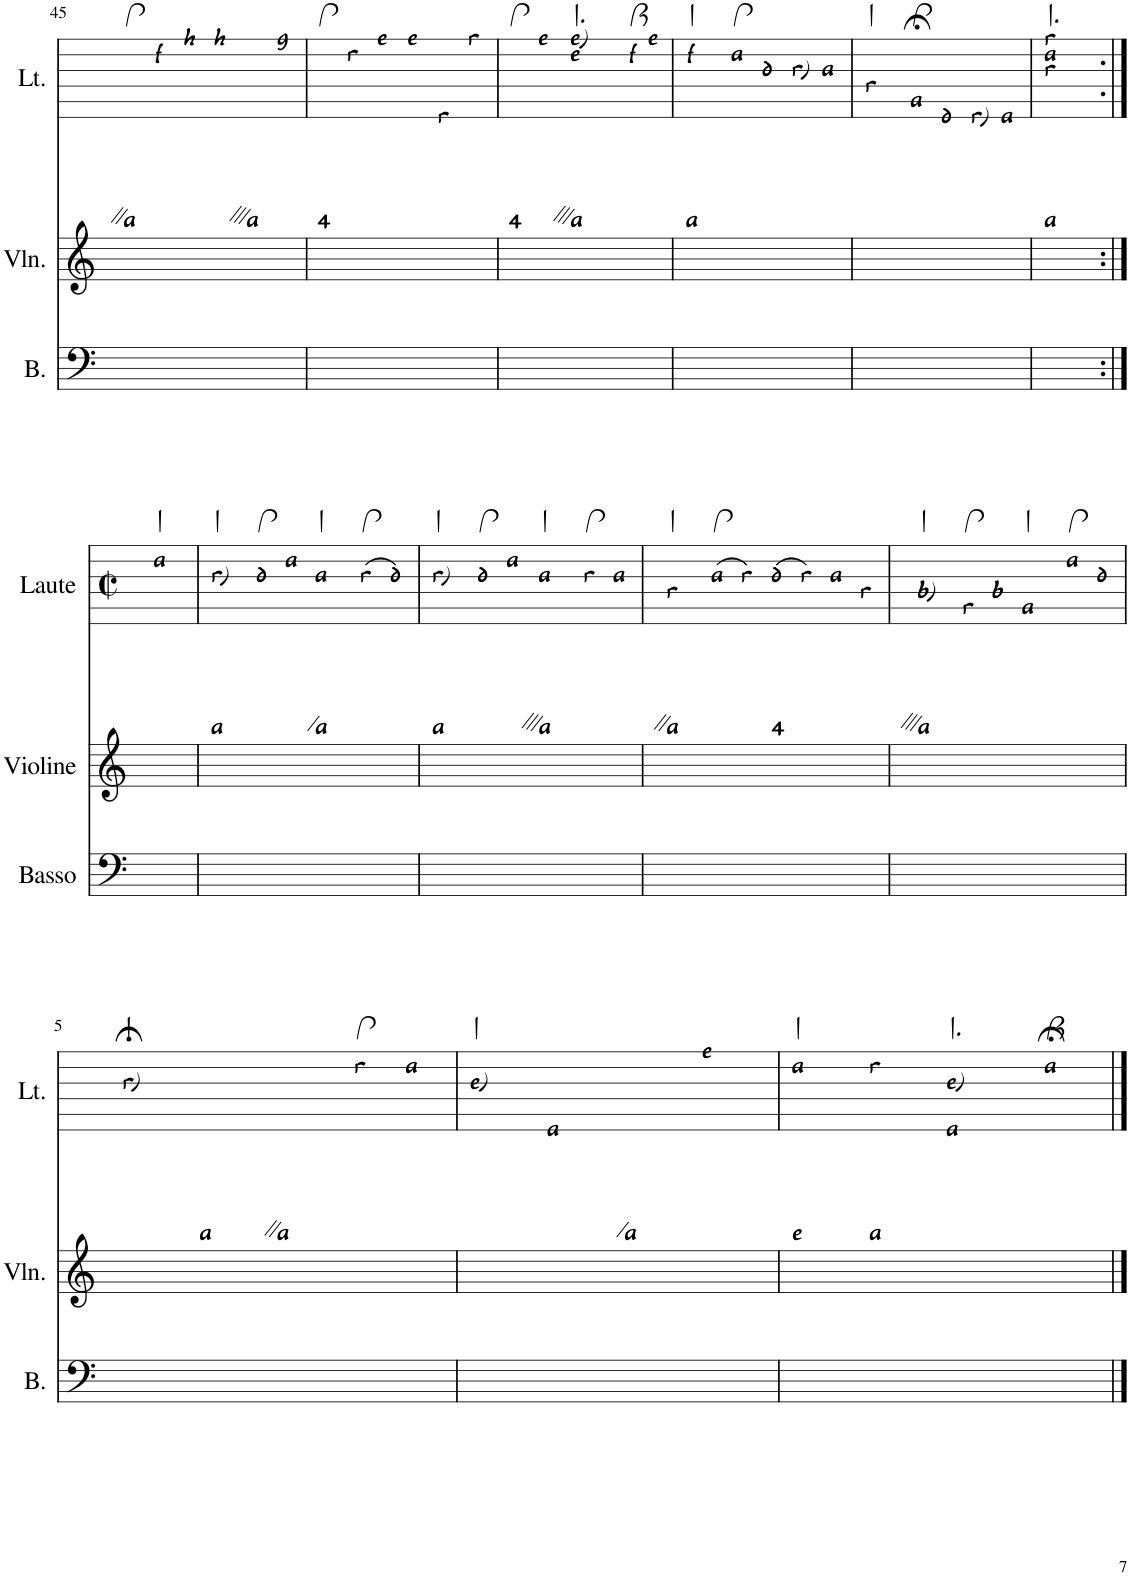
**kern	**kern	**kern
*part3	*part2	*part1
*staff3	*staff2	*staff1
*I"Basso	*I"Violine	*I"Laute
*I'B.	*I'Vln.	*I'Lt.
!!LO:PB:g=z
*clefF4	*clefG2	*
*k[]	*k[]	*k[f#]
*	*	*M3/4
=45	=45	=45
1r	1r	8EEL
.	.	8gJ
.	.	8ccL
.	.	8ccJ
.	.	8DDL
.	.	8bJ
.	.	4ryy
=46	=46	=46
1r	1r	8CCL
.	.	8eJ
.	.	8aL
.	.	8aJ
.	.	8BBL
.	.	8gJ
.	.	4ryy
=47	=47	=47
1r	1r	8CCL
.	.	8aJ
.	.	4.DD 4.f# 4.a
.	.	16gLL
.	.	16aJJ
.	.	4ryy
=48	=48	=48
1r	1r	4GG 4g
.	.	8dL
.	.	8cJ
.	.	8BL
.	.	8AJ
.	.	4ryy
=49	=49	=49
1r	1r	4G
.	.	8D;<L
.	.	8CJ
.	.	8BBL
.	.	8AAJ
.	.	4ryy
=50	=50	=50
1r	1r	4.GG 4.B 4.d 4.g
.	.	2ryy
.	.	8ryy
!!LO:LB:g=z
=:|!	=:|!	=:|!
*	*	*stria6
*	*	*M2/2
*	*	*met(c|)
1r	1r	4d
.	.	2.ryy
=1	=1	=1
1r	1r	4GG 4B
.	.	8cL
.	.	8dJ
.	.	4FF# 4A
.	.	(8BL
.	.	8cJ)
=2	=2	=2
1r	1r	4GG 4B
.	.	8cL
.	.	8dJ
.	.	4DD 4A
.	.	8BL
.	.	8AJ
=3	=3	=3
*	*	*^
1r	1r	4EE 4G	2ryy
.	.	(8AL	.
.	.	8BJ)	.
.	.	(8cL	8CC
.	.	8B)	8r
.	.	8A	4r
.	.	8GJ	.
*	*	*v	*v
=4	=4	=4
1r	1r	4DD 4F#
.	.	8EL
.	.	8F#J
.	.	4D
.	.	8dL
.	.	8cJ
!!LO:LB:g=z
=5	=5	=5
1r	1r	4B;<
.	.	4GG
.	.	4EE
.	.	8eL
.	.	8dJ
=6	=6	=6
1r	1r	4c#
.	.	4AA
.	.	4FF#
.	.	4a
=7	=7	=7
1r	1r	4BB 4d
.	.	4GG 4e
.	.	4.AA 4.c#
.	.	16d;<
.	.	16r
==	==	==
*-	*-	*-
